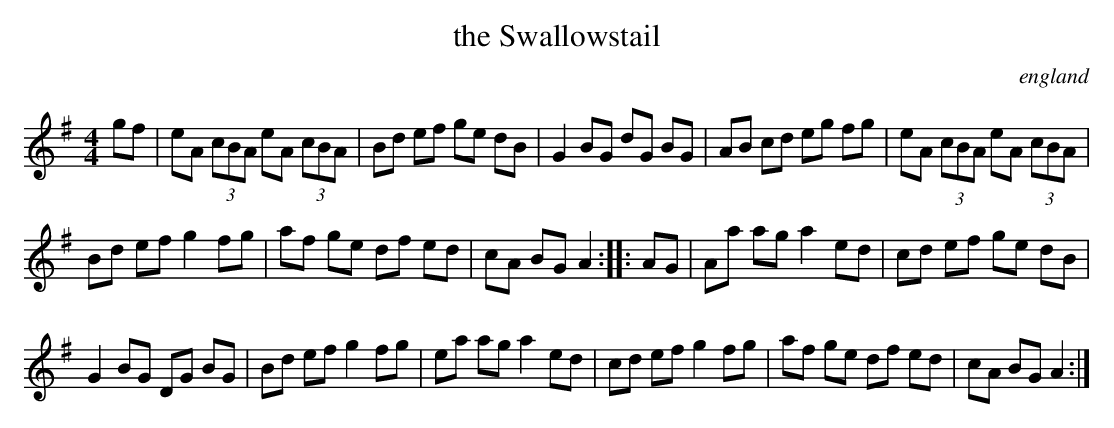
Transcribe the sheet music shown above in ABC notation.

X:1
T:the Swallowstail
O:england
M:4/4
K:ADor
gf|\
eA (3cBA eA (3cBA | Bd ef ge dB | \
G2 BG dG BG | AB cd eg fg |\
eA (3cBA eA (3cBA |
Bd ef g2 fg | \
af ge df ed | cA BG A2 :: AG |\
Aa ag a2 ed | cd ef ge dB |
G2 BG DG BG | Bd ef g2 fg | \
ea ag a2 ed | cd ef g2 fg |\
af ge df ed | cA BG A2 :|
